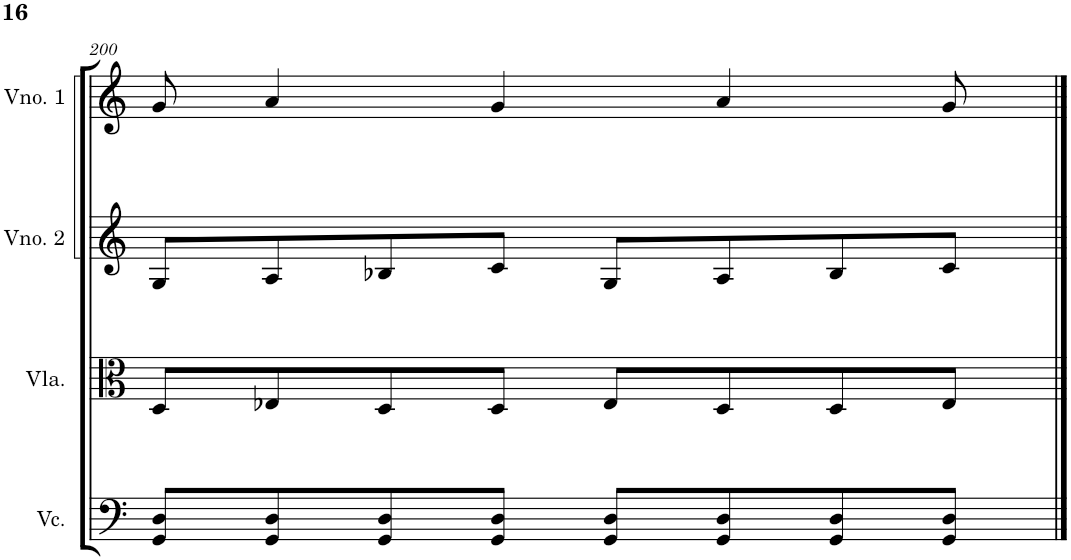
**kern	**kern	**kern	**kern
*part4	*part3	*part2	*part1
*staff4	*staff3	*staff2	*staff1
*I"Violoncelo	*I"Viola	*I"Violino 2	*I"Violino 1
*I'Vc.	*I'Vla.	*I'Vno. 2	*I'Vno. 1
!!LO:PB:g=z
*clefF4	*clefC3	*clefG2	*clefG2
*k[]	*k[]	*k[]	*k[]
*M4/4	*M4/4	*M4/4	*M4/4
=200	=200	=200	=200
8GG/ 8D/L	8D/L	8G/L	8g/
8GG/ 8D/	8E-X/	8A/	4a/
8GG/ 8D/	8D/	8B-X/	.
8GG/ 8D/J	8D/J	8c/J	4g/
8GG/ 8D/L	8E-/L	8G/L	.
8GG/ 8D/	8D/	8A/	4a/
8GG/ 8D/	8D/	8B-/	.
8GG/ 8D/J	8E-/J	8c/J	8g/
==	==	==	==
*-	*-	*-	*-
